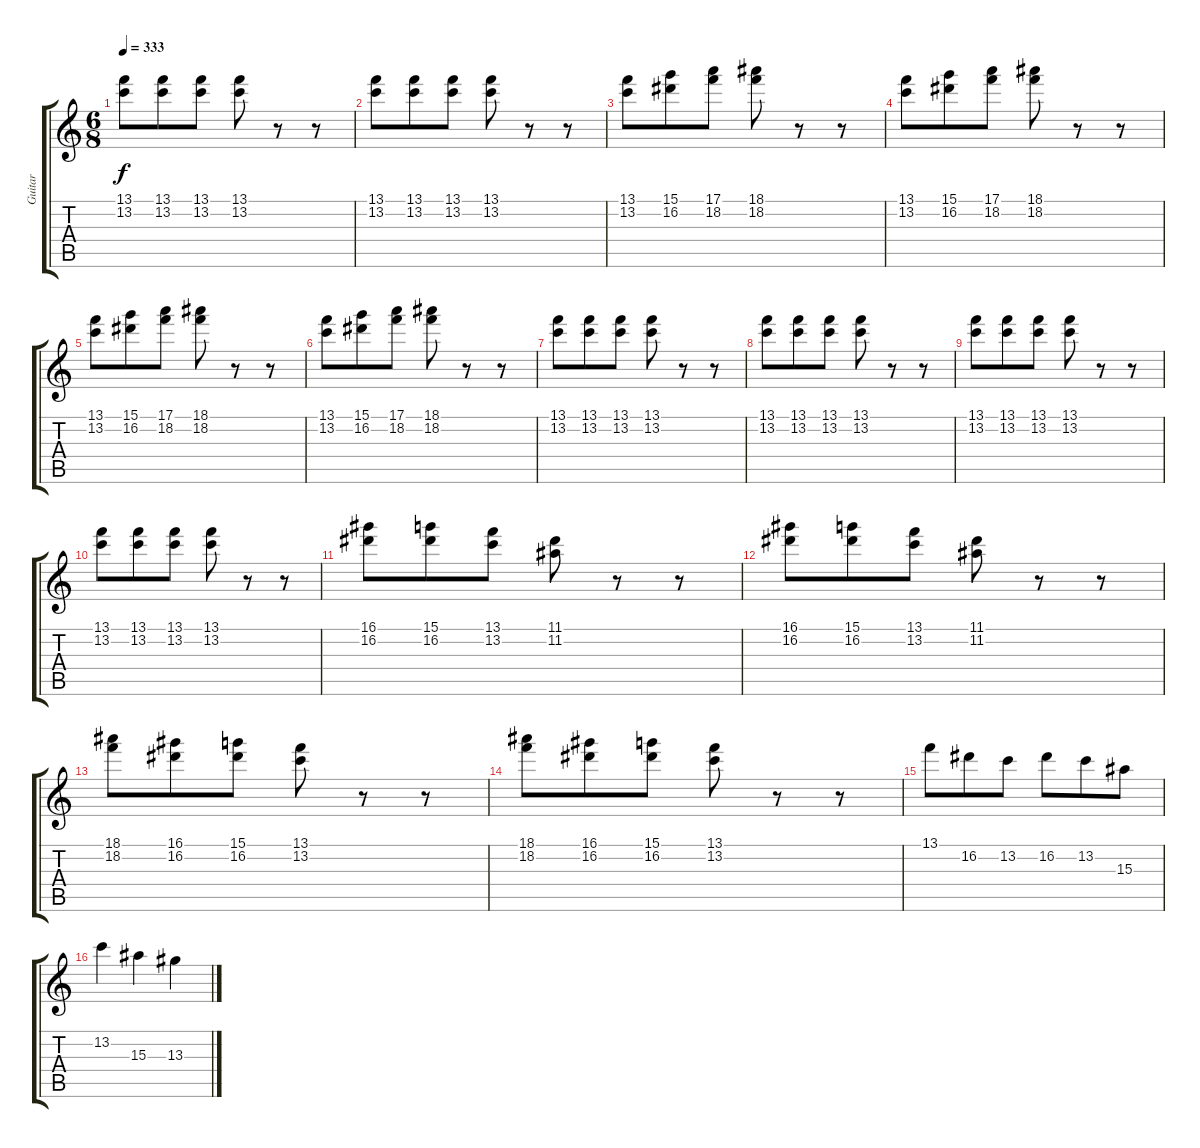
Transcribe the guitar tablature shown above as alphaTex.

\track ("Guitar" "Guitar") {instrument electricguitarjazz}
\staff {score tabs}
\tuning (E4 B3 G3 D3 A2 E2) {hide}
\ts (6 8)
\tempo 333
\clef g2
\ks c
(13.1 13.2).8{dy f} (13.1 13.2).8 (13.1 13.2).8 (13.1 13.2).8 r.8 r.8 |
(13.1 13.2).8 (13.1 13.2).8 (13.1 13.2).8 (13.1 13.2).8 r.8 r.8 |
(13.1 13.2).8 (15.1 16.2).8 (17.1 18.2).8 (18.1 18.2).8 r.8 r.8 |
(13.1 13.2).8 (15.1 16.2).8 (17.1 18.2).8 (18.1 18.2).8 r.8 r.8 |
(13.1 13.2).8 (15.1 16.2).8 (17.1 18.2).8 (18.1 18.2).8 r.8 r.8 |
(13.1 13.2).8 (15.1 16.2).8 (17.1 18.2).8 (18.1 18.2).8 r.8 r.8 |
(13.1 13.2).8 (13.1 13.2).8 (13.1 13.2).8 (13.1 13.2).8 r.8 r.8 |
(13.1 13.2).8 (13.1 13.2).8 (13.1 13.2).8 (13.1 13.2).8 r.8 r.8 |
(13.1 13.2).8 (13.1 13.2).8 (13.1 13.2).8 (13.1 13.2).8 r.8 r.8 |
(13.1 13.2).8 (13.1 13.2).8 (13.1 13.2).8 (13.1 13.2).8 r.8 r.8 |
(16.1 16.2).8 (15.1 16.2).8 (13.1 13.2).8 (11.1 11.2).8 r.8 r.8 |
(16.1 16.2).8 (15.1 16.2).8 (13.1 13.2).8 (11.1 11.2).8 r.8 r.8 |
(18.1 18.2).8 (16.1 16.2).8 (15.1 16.2).8 (13.1 13.2).8 r.8 r.8 |
(18.1 18.2).8 (16.1 16.2).8 (15.1 16.2).8 (13.1 13.2).8 r.8 r.8 |
13.1.8 16.2.8 13.2.8 16.2.8 13.2.8 15.3.8 |
13.2.4 15.3.4 13.3.4
